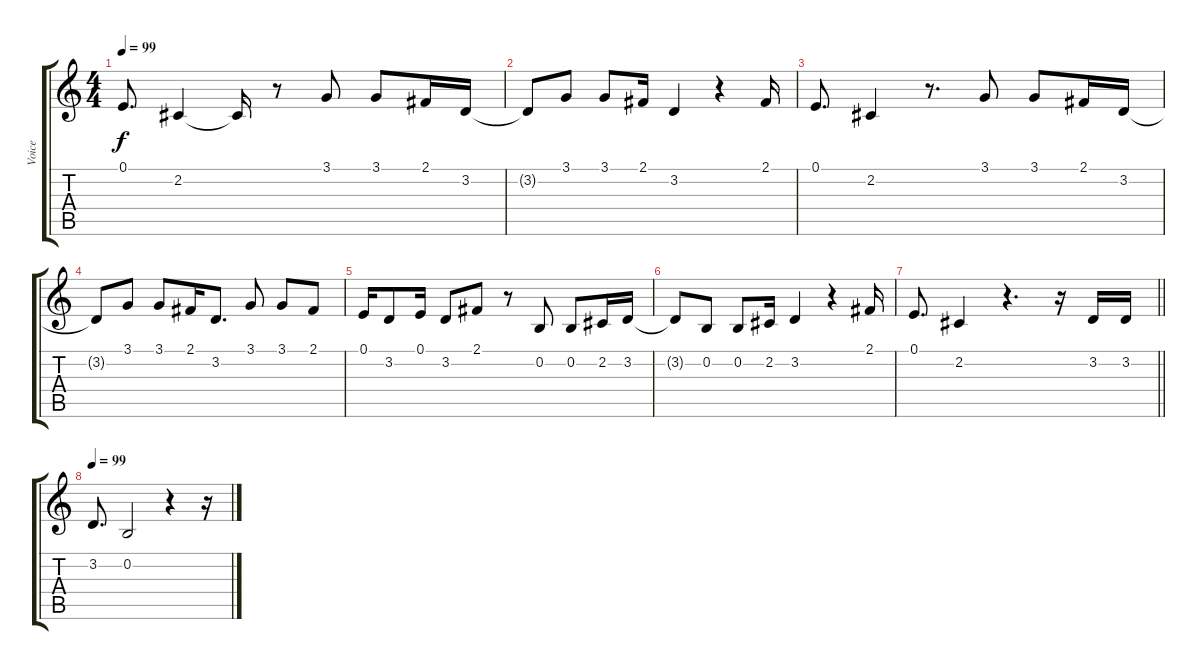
\track ("Voice" "Voice") {instrument altosax}
\staff {score tabs}
\tuning (E4 B3 G3 D3 A2 E2) {hide}
\ts (4 4)
\tempo 99
\clef g2
\ks c
0.1.8{d dy f} 2.2.4 2.2{t}.16 r.8 3.1.8 3.1.8 2.1.16 3.2.16 |
3.2{t}.8 3.1.8 3.1.8 2.1.16 3.2.4 r.4 2.1.16 |
0.1.8{d} 2.2.4 r.8{d} 3.1.8 3.1.8 2.1.16 3.2.16 |
3.2{t}.8 3.1.8 3.1.8 2.1.16 3.2.8{d} 3.1.8 3.1.8 2.1.8 |
0.1.16 3.2.8 0.1.16 3.2.8 2.1.8 r.8 0.2.8 0.2.8 2.2.16 3.2.16 |
3.2{t}.8 0.2.8 0.2.8 2.2.16 3.2.4 r.4 2.1.16 |
\barLineRight lightlight
0.1.8{d} 2.2.4 r.4{d} r.16 3.2.16 3.2.16 |
\tempo 99
3.2.8{d} 0.2.2 r.4 r.16
